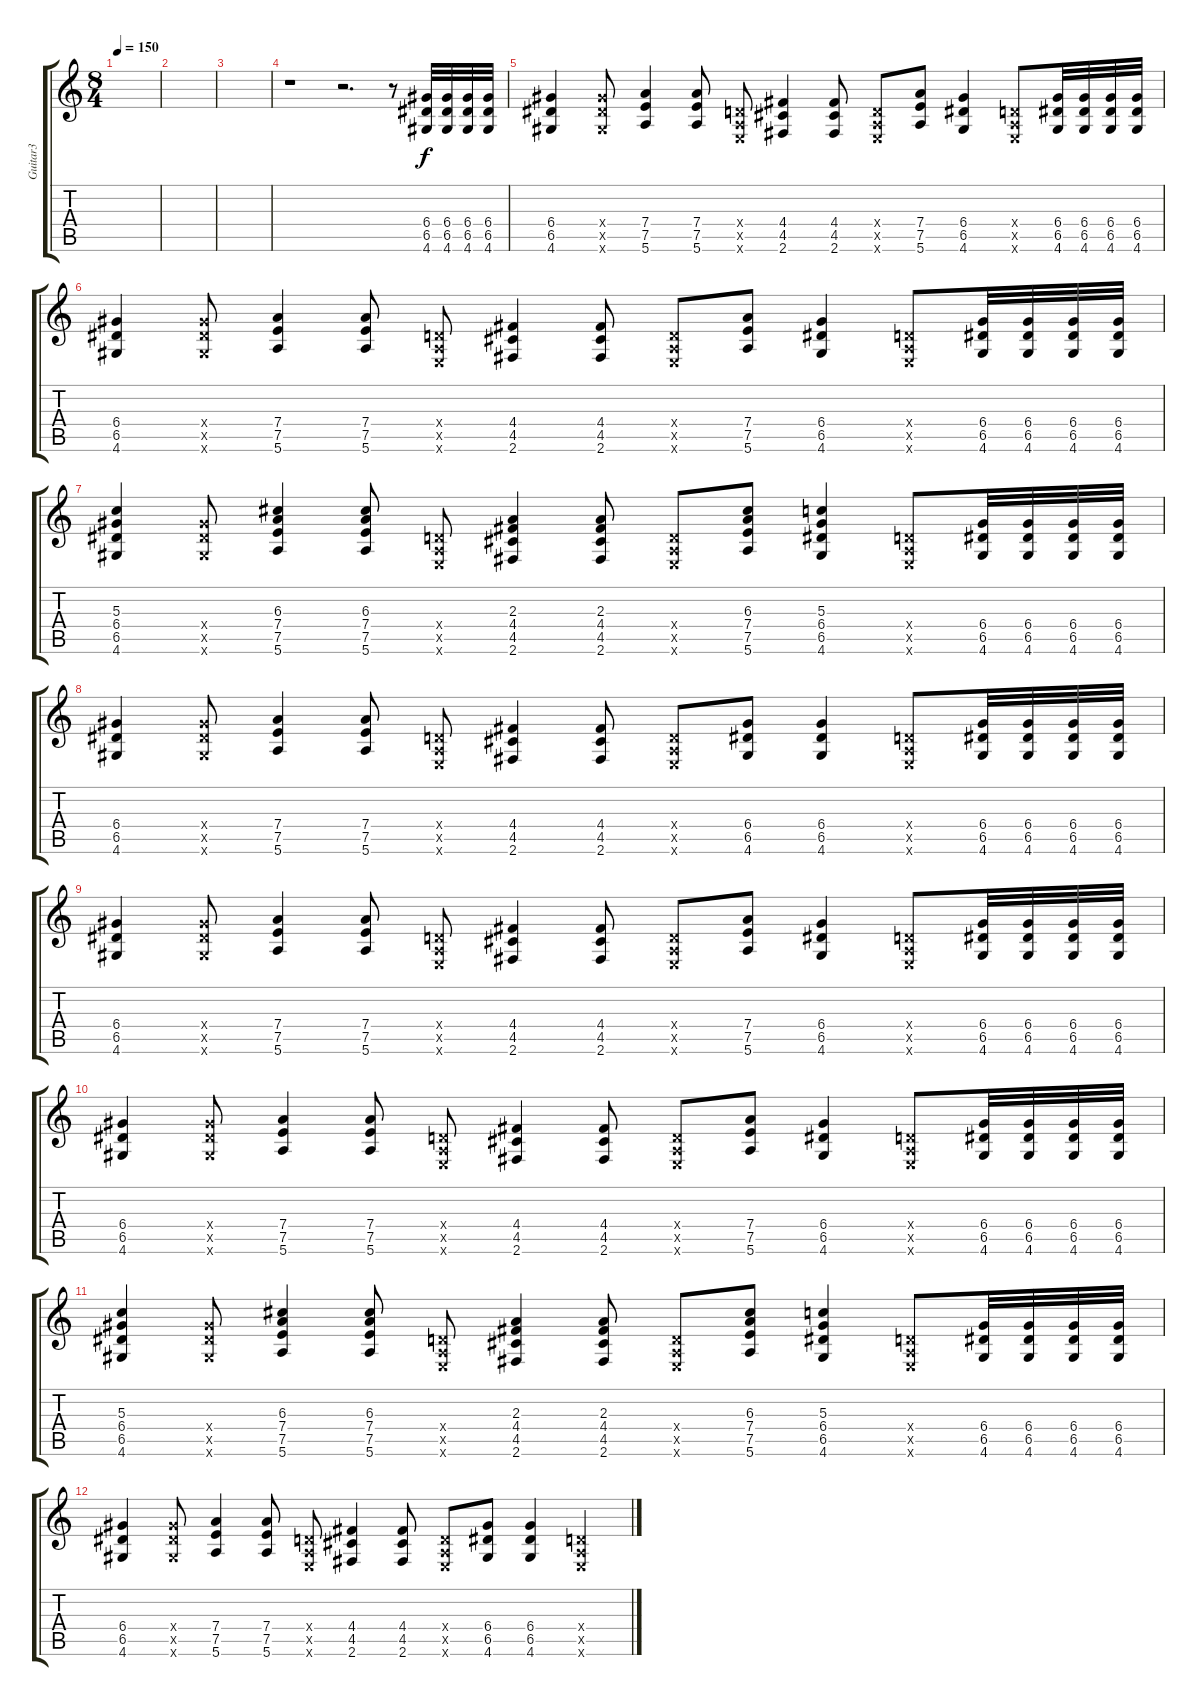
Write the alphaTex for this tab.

\track ("Guitar3" "Guitar3") {instrument acousticguitarsteel}
\staff {score tabs}
\tuning (E4 B3 G3 D3 A2 E2) {hide}
\ts (8 4)
\tempo 150
\clef g2
\ks c
|
|
|
r.1 r.2{d} r.8 (6.4 6.5 4.6).32 (6.4 6.5 4.6).32 (6.4 6.5 4.6).32 (6.4 6.5 4.6).32 |
(6.4 6.5 4.6).4 (6.4{x} 6.5{x} 4.6{x}).8 (7.4 7.5 5.6).4 (7.4 7.5 5.6).8 (0.4{x} 0.5{x} 0.6{x}).8 (4.4 4.5 2.6).4 (4.4 4.5 2.6).8 (0.4{x} 0.5{x} 0.6{x}).8 (7.4 7.5 5.6).8 (6.4 6.5 4.6).4 (0.4{x} 0.5{x} 0.6{x}).8 (6.4 6.5 4.6).32 (6.4 6.5 4.6).32 (6.4 6.5 4.6).32 (6.4 6.5 4.6).32 |
(6.4 6.5 4.6).4 (6.4{x} 6.5{x} 4.6{x}).8 (7.4 7.5 5.6).4 (7.4 7.5 5.6).8 (0.4{x} 0.5{x} 0.6{x}).8 (4.4 4.5 2.6).4 (4.4 4.5 2.6).8 (0.4{x} 0.5{x} 0.6{x}).8 (7.4 7.5 5.6).8 (6.4 6.5 4.6).4 (0.4{x} 0.5{x} 0.6{x}).8 (6.4 6.5 4.6).32 (6.4 6.5 4.6).32 (6.4 6.5 4.6).32 (6.4 6.5 4.6).32 |
(5.3 6.4 6.5 4.6).4 (6.4{x} 6.5{x} 4.6{x}).8 (6.3 7.4 7.5 5.6).4 (6.3 7.4 7.5 5.6).8 (0.4{x} 0.5{x} 0.6{x}).8 (2.3 4.4 4.5 2.6).4 (2.3 4.4 4.5 2.6).8 (0.4{x} 0.5{x} 0.6{x}).8 (6.3 7.4 7.5 5.6).8 (5.3 6.4 6.5 4.6).4 (0.4{x} 0.5{x} 0.6{x}).8 (6.4 6.5 4.6).32 (6.4 6.5 4.6).32 (6.4 6.5 4.6).32 (6.4 6.5 4.6).32 |
(6.4 6.5 4.6).4 (6.4{x} 6.5{x} 4.6{x}).8 (7.4 7.5 5.6).4 (7.4 7.5 5.6).8 (0.4{x} 0.5{x} 0.6{x}).8 (4.4 4.5 2.6).4 (4.4 4.5 2.6).8 (0.4{x} 0.5{x} 0.6{x}).8 (6.4 6.5 4.6).8 (6.4 6.5 4.6).4 (0.4{x} 0.5{x} 0.6{x}).8 (6.4 6.5 4.6).32 (6.4 6.5 4.6).32 (6.4 6.5 4.6).32 (6.4 6.5 4.6).32 |
(6.4 6.5 4.6).4 (6.4{x} 6.5{x} 4.6{x}).8 (7.4 7.5 5.6).4 (7.4 7.5 5.6).8 (0.4{x} 0.5{x} 0.6{x}).8 (4.4 4.5 2.6).4 (4.4 4.5 2.6).8 (0.4{x} 0.5{x} 0.6{x}).8 (7.4 7.5 5.6).8 (6.4 6.5 4.6).4 (0.4{x} 0.5{x} 0.6{x}).8 (6.4 6.5 4.6).32 (6.4 6.5 4.6).32 (6.4 6.5 4.6).32 (6.4 6.5 4.6).32 |
(6.4 6.5 4.6).4 (6.4{x} 6.5{x} 4.6{x}).8 (7.4 7.5 5.6).4 (7.4 7.5 5.6).8 (0.4{x} 0.5{x} 0.6{x}).8 (4.4 4.5 2.6).4 (4.4 4.5 2.6).8 (0.4{x} 0.5{x} 0.6{x}).8 (7.4 7.5 5.6).8 (6.4 6.5 4.6).4 (0.4{x} 0.5{x} 0.6{x}).8 (6.4 6.5 4.6).32 (6.4 6.5 4.6).32 (6.4 6.5 4.6).32 (6.4 6.5 4.6).32 |
(5.3 6.4 6.5 4.6).4 (6.4{x} 6.5{x} 4.6{x}).8 (6.3 7.4 7.5 5.6).4 (6.3 7.4 7.5 5.6).8 (0.4{x} 0.5{x} 0.6{x}).8 (2.3 4.4 4.5 2.6).4 (2.3 4.4 4.5 2.6).8 (0.4{x} 0.5{x} 0.6{x}).8 (6.3 7.4 7.5 5.6).8 (5.3 6.4 6.5 4.6).4 (0.4{x} 0.5{x} 0.6{x}).8 (6.4 6.5 4.6).32 (6.4 6.5 4.6).32 (6.4 6.5 4.6).32 (6.4 6.5 4.6).32 |
(6.4 6.5 4.6).4 (6.4{x} 6.5{x} 4.6{x}).8 (7.4 7.5 5.6).4 (7.4 7.5 5.6).8 (0.4{x} 0.5{x} 0.6{x}).8 (4.4 4.5 2.6).4 (4.4 4.5 2.6).8 (0.4{x} 0.5{x} 0.6{x}).8 (6.4 6.5 4.6).8 (6.4 6.5 4.6).4 (0.4{x} 0.5{x} 0.6{x}).4
